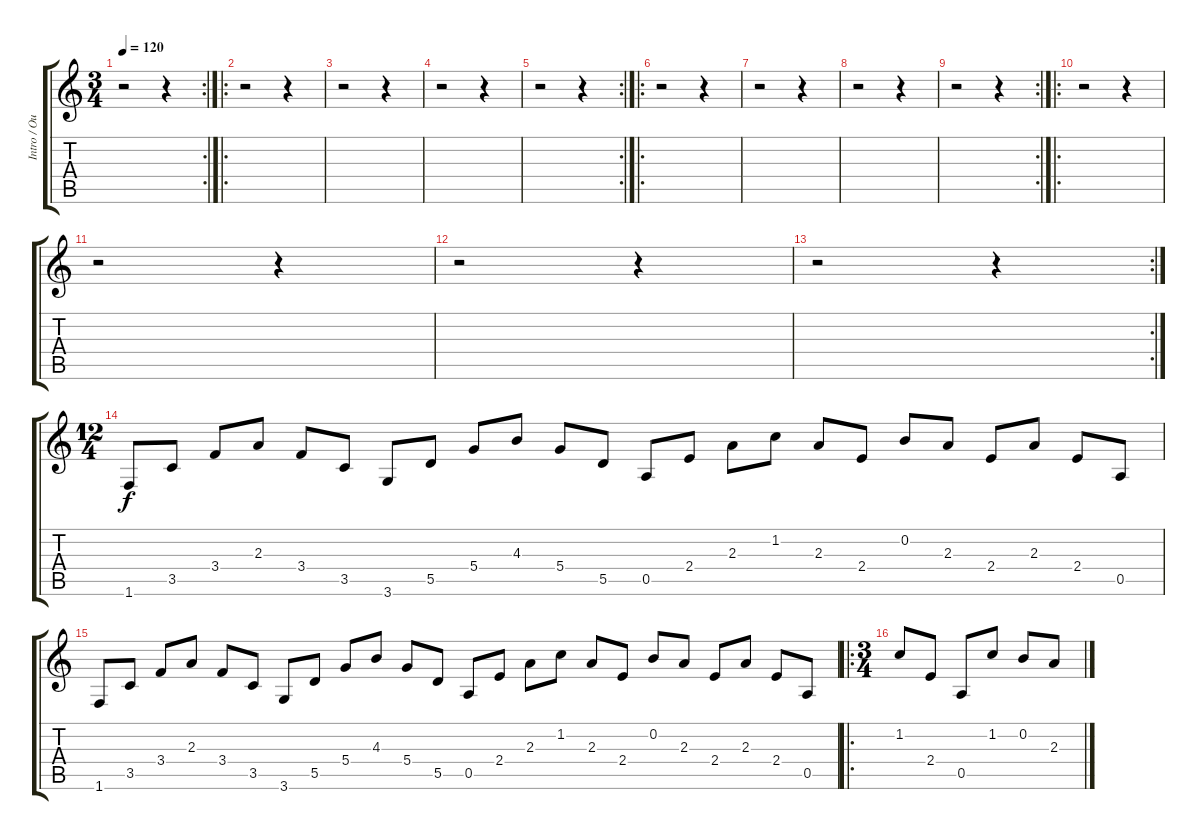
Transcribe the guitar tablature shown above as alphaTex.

\track ("Intro / Outro" "Intro / Ou") {instrument electricbassfinger}
\staff {score tabs}
\tuning (E4 B3 G3 D3 A2 E2) {hide}
\rc 2
\ts (3 4)
\tempo 120
\clef g2
\ks c
r.2{dy f} r.4 |
\ro
r.2 r.4 |
r.2 r.4 |
r.2 r.4 |
\rc 2
r.2 r.4 |
\ro
r.2 r.4 |
r.2 r.4 |
r.2 r.4 |
\rc 2
r.2 r.4 |
\ro
r.2 r.4 |
r.2 r.4 |
r.2 r.4 |
\rc 2
r.2 r.4 |
\ts (12 4)
1.6.8 3.5.8 3.4.8 2.3.8 3.4.8 3.5.8 3.6.8 5.5.8 5.4.8 4.3.8 5.4.8 5.5.8 0.5.8 2.4.8 2.3.8 1.2.8 2.3.8 2.4.8 0.2.8 2.3.8 2.4.8 2.3.8 2.4.8 0.5.8 |
1.6.8 3.5.8 3.4.8 2.3.8 3.4.8 3.5.8 3.6.8 5.5.8 5.4.8 4.3.8 5.4.8 5.5.8 0.5.8 2.4.8 2.3.8 1.2.8 2.3.8 2.4.8 0.2.8 2.3.8 2.4.8 2.3.8 2.4.8 0.5.8 |
\ro
\ts (3 4)
1.2.8 2.4.8 0.5.8 1.2.8 0.2.8 2.3.8
